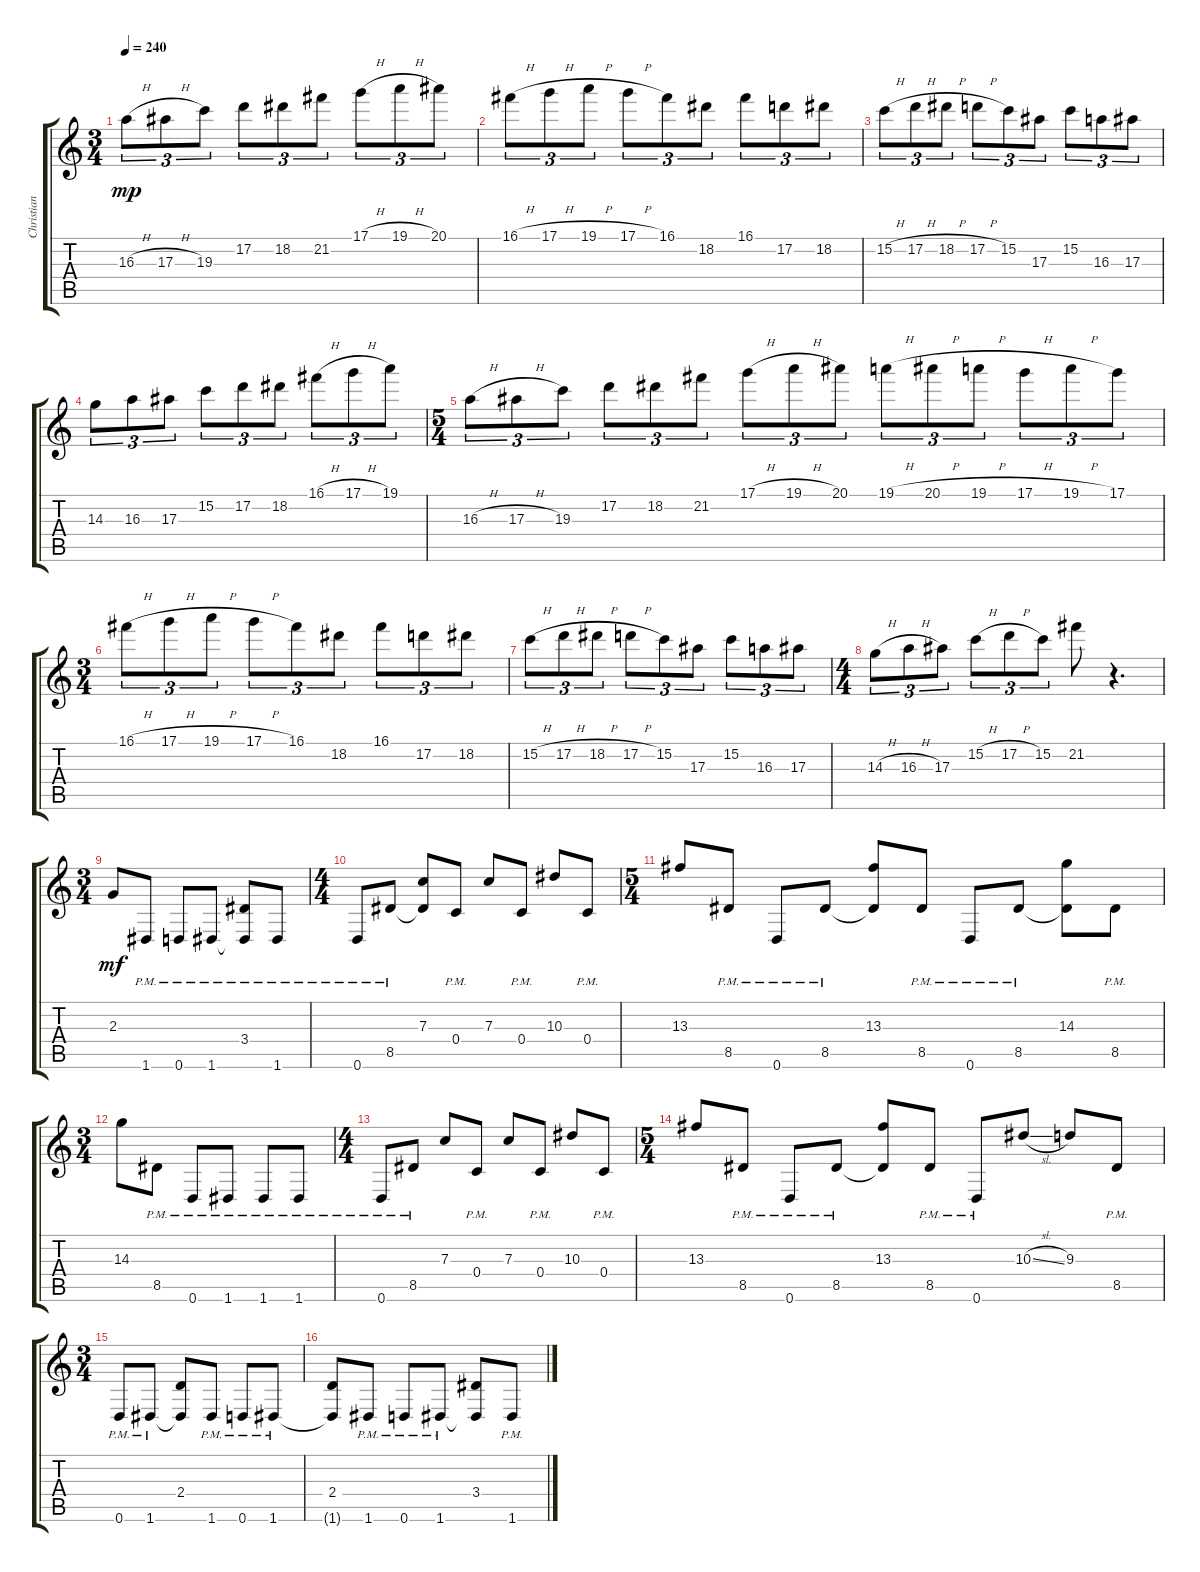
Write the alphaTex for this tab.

\track ("Christian Muenzer" "Christian ") {instrument overdrivenguitar}
\staff {score tabs}
\tuning (D4 A3 F3 C3 G2 D2) {hide}
\ts (3 4)
\tempo 240
\clef g2
\ks c
16.3{h}.8{tu (3 2) dy mp} 17.3{h}.8{tu (3 2)} 19.3.8{tu (3 2)} 17.2.8{tu (3 2)} 18.2.8{tu (3 2)} 21.2.8{tu (3 2)} 17.1{h}.8{tu (3 2)} 19.1{h}.8{tu (3 2)} 20.1.8{tu (3 2)} |
16.1{h}.8{tu (3 2)} 17.1{h}.8{tu (3 2)} 19.1{h}.8{tu (3 2)} 17.1{h}.8{tu (3 2)} 16.1.8{tu (3 2)} 18.2.8{tu (3 2)} 16.1.8{tu (3 2)} 17.2.8{tu (3 2)} 18.2.8{tu (3 2)} |
15.2{h}.8{tu (3 2)} 17.2{h}.8{tu (3 2)} 18.2{h}.8{tu (3 2)} 17.2{h}.8{tu (3 2)} 15.2.8{tu (3 2)} 17.3.8{tu (3 2)} 15.2.8{tu (3 2)} 16.3.8{tu (3 2)} 17.3.8{tu (3 2)} |
14.3.8{tu (3 2)} 16.3.8{tu (3 2)} 17.3.8{tu (3 2)} 15.2.8{tu (3 2)} 17.2.8{tu (3 2)} 18.2.8{tu (3 2)} 16.1{h}.8{tu (3 2)} 17.1{h}.8{tu (3 2)} 19.1.8{tu (3 2)} |
\ts (5 4)
16.3{h}.8{tu (3 2)} 17.3{h}.8{tu (3 2)} 19.3.8{tu (3 2)} 17.2.8{tu (3 2)} 18.2.8{tu (3 2)} 21.2.8{tu (3 2)} 17.1{h}.8{tu (3 2)} 19.1{h}.8{tu (3 2)} 20.1.8{tu (3 2)} 19.1{h}.8{tu (3 2)} 20.1{h}.8{tu (3 2)} 19.1{h}.8{tu (3 2)} 17.1{h}.8{tu (3 2)} 19.1{h}.8{tu (3 2)} 17.1.8{tu (3 2)} |
\ts (3 4)
16.1{h}.8{tu (3 2)} 17.1{h}.8{tu (3 2)} 19.1{h}.8{tu (3 2)} 17.1{h}.8{tu (3 2)} 16.1.8{tu (3 2)} 18.2.8{tu (3 2)} 16.1.8{tu (3 2)} 17.2.8{tu (3 2)} 18.2.8{tu (3 2)} |
15.2{h}.8{tu (3 2)} 17.2{h}.8{tu (3 2)} 18.2{h}.8{tu (3 2)} 17.2{h}.8{tu (3 2)} 15.2.8{tu (3 2)} 17.3.8{tu (3 2)} 15.2.8{tu (3 2)} 16.3.8{tu (3 2)} 17.3.8{tu (3 2)} |
\ts (4 4)
14.3{h}.8{tu (3 2)} 16.3{h}.8{tu (3 2)} 17.3.8{tu (3 2)} 15.2{h}.8{tu (3 2)} 17.2{h}.8{tu (3 2)} 15.2.8{tu (3 2)} 21.2.8 r.4{d} |
\ts (3 4)
2.3.8{dy mf} 1.6{pm}.8 0.6{pm}.8 1.6{pm}.8 (3.4{pm} 1.6{pm t}).8 1.6{pm}.8 |
\ts (4 4)
0.6{pm}.8 8.5{pm}.8 (7.3 8.5{t}).8 0.4{pm}.8 7.3.8 0.4{pm}.8 10.3.8 0.4{pm}.8 |
\ts (5 4)
13.3.8 8.5{pm}.8 0.6{pm}.8 8.5{pm}.8 (13.3 8.5{t}).8 8.5{pm}.8 0.6{pm}.8 8.5{pm}.8 (14.3 8.5{t}).8 8.5{pm}.8 |
\ts (3 4)
14.3.8 8.5{pm}.8 0.6{pm}.8 1.6{pm}.8 1.6{pm}.8 1.6{pm}.8 |
\ts (4 4)
0.6{pm}.8 8.5{pm}.8 7.3.8 0.4{pm}.8 7.3.8 0.4{pm}.8 10.3.8 0.4{pm}.8 |
\ts (5 4)
13.3.8 8.5{pm}.8 0.6{pm}.8 8.5{pm}.8 (13.3 8.5{t}).8 8.5{pm}.8 0.6{pm}.8 10.3{sl}.8 9.3.8 8.5{pm}.8 |
\ts (3 4)
0.6{pm}.8 1.6{pm}.8 (2.4 1.6{t}).8 1.6{pm}.8 0.6{pm}.8 1.6{pm}.8 |
(2.4 1.6{t}).8 1.6{pm}.8 0.6{pm}.8 1.6{pm}.8 (3.4 1.6{t}).8 1.6{pm}.8
